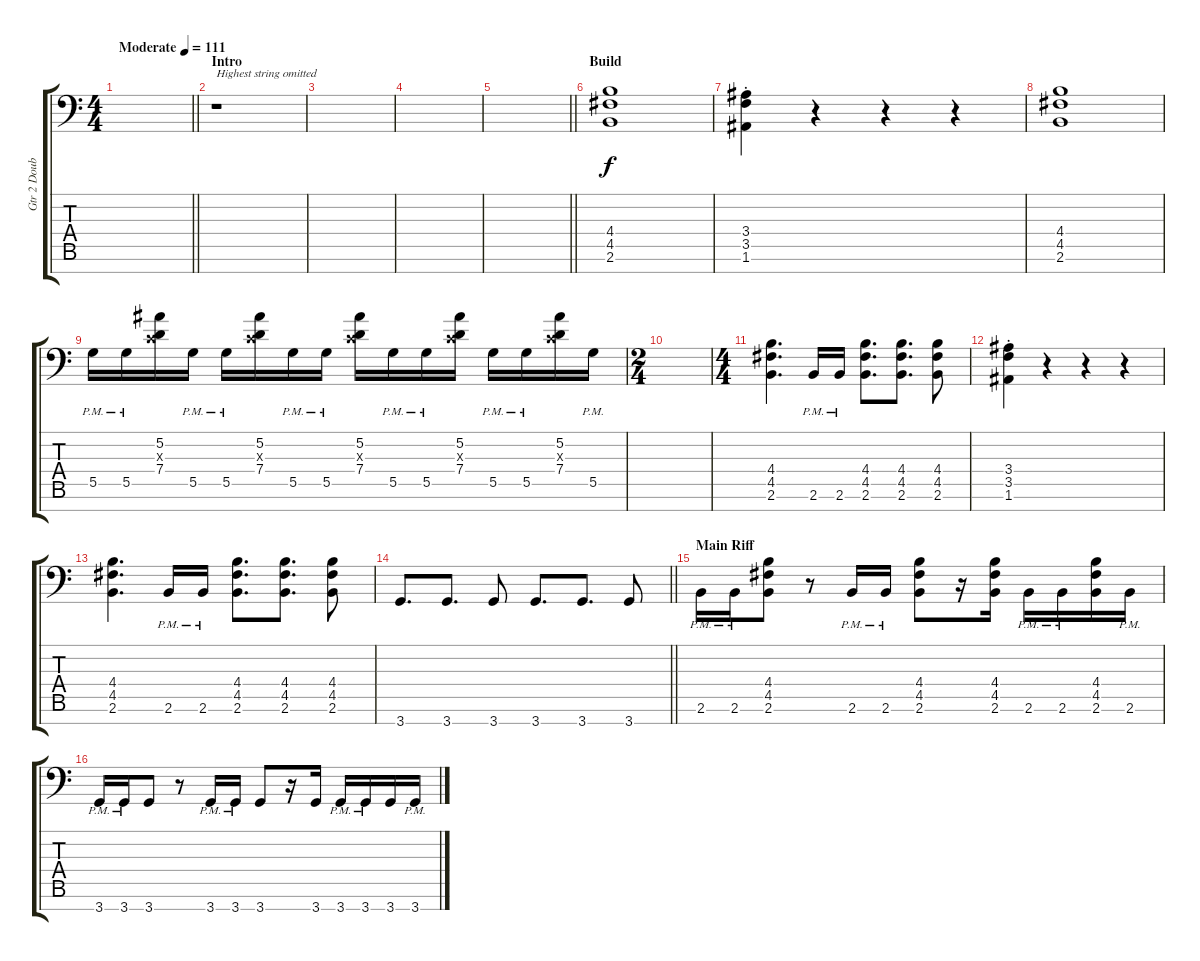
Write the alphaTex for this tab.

\track ("Gtr 2 Double" "Gtr 2 Doub") {instrument overdrivenguitar}
\staff {score tabs}
\tuning (A3 F3 C3 G2 D2 A1 E1) {hide}
\ts (4 4)
\tempo (111 "Moderate")
\clef f4
\barLineRight lightlight
\ks c
|
\section ("" "Intro")
r.1{txt "Highest string omitted"} |
|
|
\barLineRight lightlight
|
\section ("" "Build")
(4.4 4.5 2.6).1 |
(3.4{st} 3.5{st} 1.6{st}).4 r.4 r.4 r.4 |
(4.4 4.5 2.6).1 |
5.5{pm}.16 5.5{pm}.16 (5.2 0.3{x} 7.4).16 5.5{pm}.16 5.5{pm}.16 (5.2 0.3{x} 7.4).16 5.5{pm}.16 5.5{pm}.16 (5.2 0.3{x} 7.4).16 5.5{pm}.16 5.5{pm}.16 (5.2 0.3{x} 7.4).16 5.5{pm}.16 5.5{pm}.16 (5.2 0.3{x} 7.4).16 5.5{pm}.16 |
\ts (2 4)
|
\ts (4 4)
(4.4 4.5 2.6).4{d} 2.6{pm}.16 2.6{pm}.16 (4.4 4.5 2.6).8{d} (4.4 4.5 2.6).8{d} (4.4 4.5 2.6).8 |
(3.4{st} 3.5{st} 1.6{st}).4 r.4 r.4 r.4 |
(4.4 4.5 2.6).4{d} 2.6{pm}.16 2.6{pm}.16 (4.4 4.5 2.6).8{d} (4.4 4.5 2.6).8{d} (4.4 4.5 2.6).8 |
\barLineRight lightlight
3.7.8{d} 3.7.8{d} 3.7.8 3.7.8{d} 3.7.8{d} 3.7.8 |
\section ("" "Main Riff")
2.6{pm}.16 2.6{pm}.16 (4.4 4.5 2.6).8 r.8 2.6{pm}.16 2.6{pm}.16 (4.4 4.5 2.6).8 r.16 (4.4 4.5 2.6).16 2.6{pm}.16 2.6{pm}.16 (4.4 4.5 2.6).16 2.6{pm}.16 |
3.7{pm}.16 3.7{pm}.16 3.7.8 r.8 3.7{pm}.16 3.7{pm}.16 3.7.8 r.16 3.7.16 3.7{pm}.16 3.7{pm}.16 3.7.16 3.7{pm}.16
